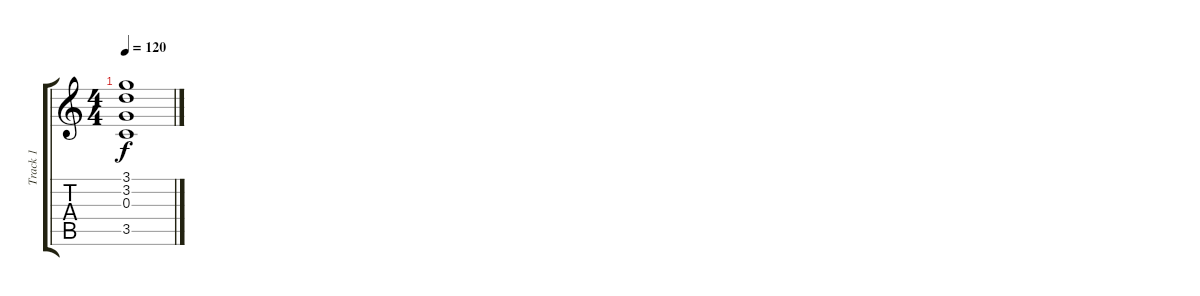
\track ("Track 1" "Track 1") {instrument acousticguitarsteel}
\staff {score tabs}
\tuning (E4 B3 G3 D3 A2 E2) {hide}
\ts (4 4)
\tempo 120
\clef g2
\ks c
(3.1 3.2 0.3 3.5).1{dy f}
